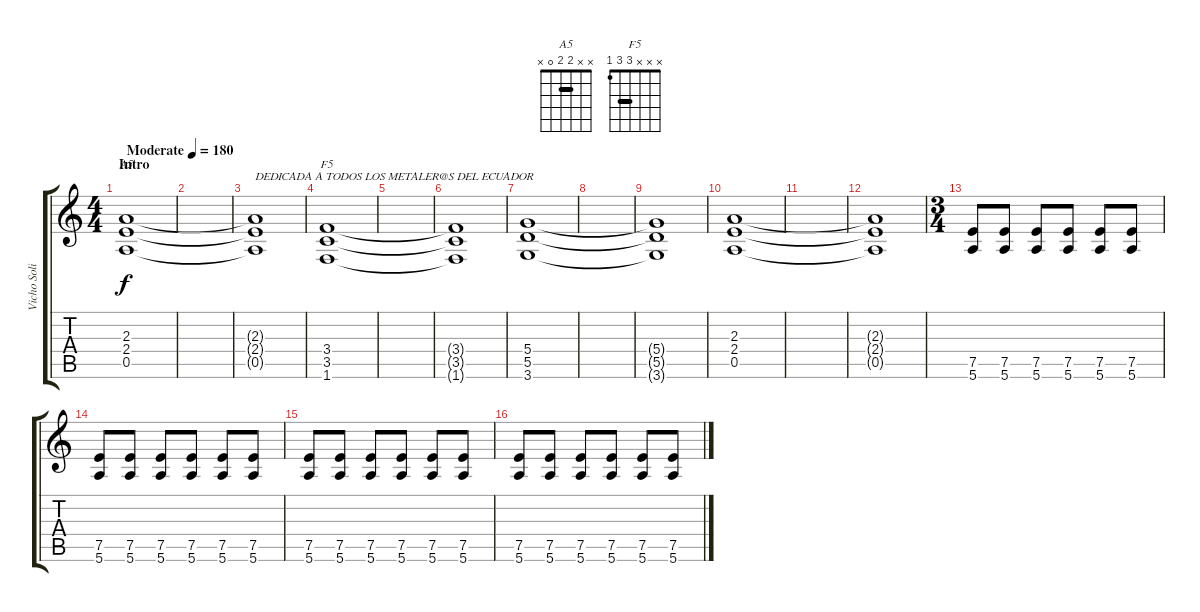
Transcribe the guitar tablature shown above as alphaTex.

\track ("Vicho Solis" "Vicho Soli") {instrument distortionguitar}
\staff {score tabs}
\tuning (E4 B3 G3 D3 A2 E2) {hide}
\chord ("A5" x x 2 2 0 x) {barre 2}
\chord ("F5" x x x 3 3 1) {barre 3}
\ts (4 4)
\section ("" "Intro")
\tempo (180 "Moderate")
\clef g2
\ks c
(2.3 2.4 0.5).1{ch "A5" dy f instrument distortionguitar} |
|
(2.3{t} 2.4{t} 0.5{t}).1{txt "DEDICADA A TODOS LOS METALER@S DEL ECUADOR"} |
(3.4 3.5 1.6).1{ch "F5"} |
|
(3.4{t} 3.5{t} 1.6{t}).1 |
(5.4 5.5 3.6).1 |
|
(5.4{t} 5.5{t} 3.6{t}).1 |
(2.3 2.4 0.5).1 |
|
(2.3{t} 2.4{t} 0.5{t}).1 |
\ts (3 4)
(7.5 5.6).8 (7.5 5.6).8 (7.5 5.6).8 (7.5 5.6).8 (7.5 5.6).8 (7.5 5.6).8 |
(7.5 5.6).8 (7.5 5.6).8 (7.5 5.6).8 (7.5 5.6).8 (7.5 5.6).8 (7.5 5.6).8 |
(7.5 5.6).8 (7.5 5.6).8 (7.5 5.6).8 (7.5 5.6).8 (7.5 5.6).8 (7.5 5.6).8 |
(7.5 5.6).8 (7.5 5.6).8 (7.5 5.6).8 (7.5 5.6).8 (7.5 5.6).8 (7.5 5.6).8
